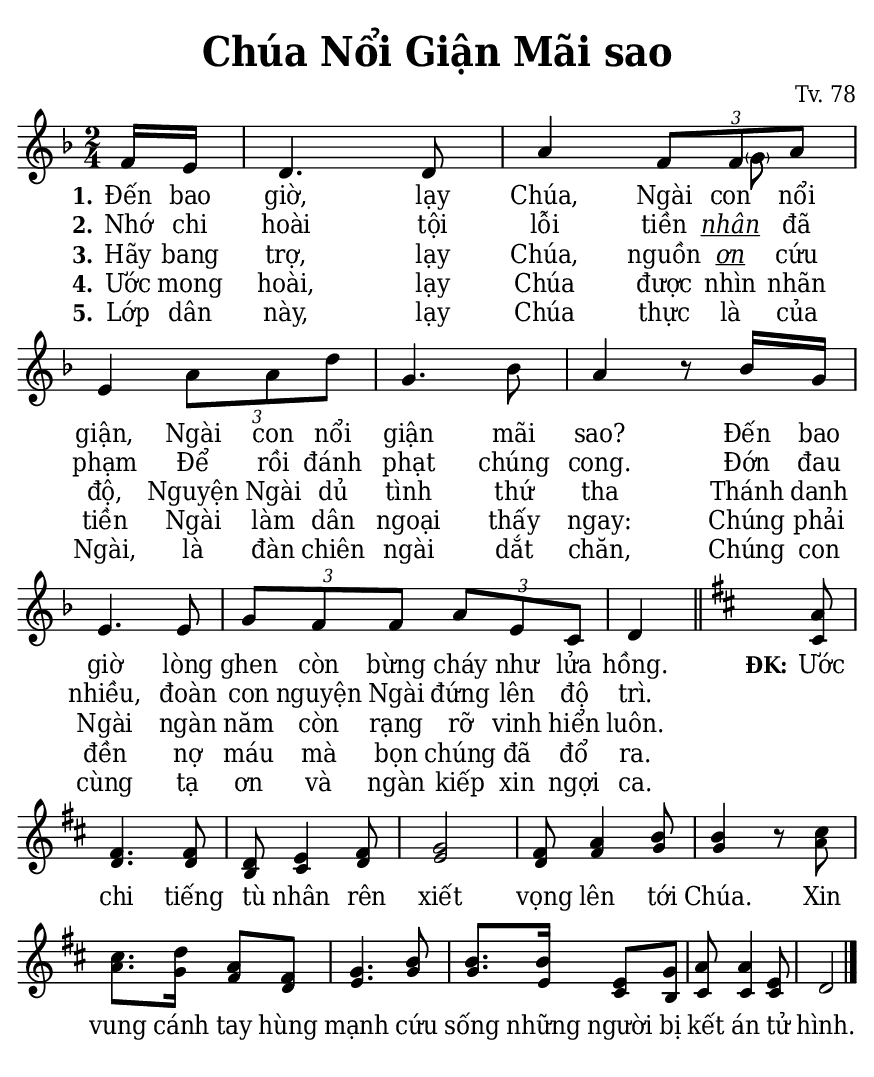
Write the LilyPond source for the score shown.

% Cài đặt chung\
\version "2.22.1"
\include "english.ly"

\header {
  title = \markup { \fontsize #1 "Chúa Nổi Giận Mãi sao" }
  composer = "Tv. 78"
  %arranger = "Lm. Kim Long"
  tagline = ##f
}

% Nhạc phiên khúc
nhacPhienKhucSop = \relative c' {
  \partial 8 f16 e |
  d4. d8 |
  a'4 \tuplet 3/2 { f8
  <<
    {
      \voiceOne
      f
    }
    \new Voice = "splitpart" {
      \voiceTwo
      \once \override NoteColumn.force-hshift = #2
      \parenthesize
      g
    }
  >>
  \oneVoice
  a } |
  e4 \tuplet 3/2 { a8 a d } |
  g,4. bf8 |
  a4 r8 bf16 g |
  e4. e8 |
  \tuplet 3/2 { g8 f f } \tuplet 3/2 { a8 e c } |
  \partial 4 d4 \bar "||"
  
  
  \set Staff.explicitKeySignatureVisibility = #end-of-line-invisible
  \set Staff.printKeyCancellation = ##f
  \key d \major
  \partial 8 a'8 |
  fs4. fs8 |
  d e4 fs8 |
  g2 |
  fs8 a4 b8 |
  b4 r8 cs |
  cs8. d16 a8 fs |
  g4. b8 |
  b8. b16 e,8 g |
  a a4 e8 |
  d2 \bar "|."
}

nhacPhienKhucAlto = \relative c' {
  r8 |
  R2*7
  r4
  
  \set Staff.explicitKeySignatureVisibility = #end-of-line-invisible
  \set Staff.printKeyCancellation = ##f
  \key d \major
  cs8 |
  d4. d8 |
  b cs4 d8 |
  e2 |
  d8 fs4 g8 |
  g4 r8 a |
  a8. g16 fs8 d |
  e4. g8 |
  g8. e16 cs8 b |
  cs cs4 cs8 |
  d2
}

% Lời phiên khúc
loiPhienKhucSop = \lyrics {
  <<
    {
      \set stanza = "1."
      Đến bao giờ, lạy Chúa, Ngài con nổi giận,
      Ngài con nổi giận mãi sao?
      Đến bao giờ lòng ghen còn bừng cháy như lửa hồng.
    }
    \new Lyrics {
	    \set associatedVoice = "beSop"
	    \set stanza = "2."
	    Nhớ chi hoài tội lỗi tiền
	    \markup { \italic \underline "nhân" }
	    đã phạm
	    Để rồi đánh phạt chúng cong.
	    Đớn đau nhiều, đoàn con nguyện Ngài đứng lên độ trì.
    }
    \new Lyrics {
	    \set associatedVoice = "beSop"
	    \set stanza = "3."
	    Hãy bang trợ, lạy Chúa, nguồn
	    \markup { \italic \underline "ơn" }
	    cứu độ, Nguyện Ngài dủ tình thứ tha
	    Thánh danh Ngài ngàn năm còn rạng rỡ vinh hiển luôn.
    }
    \new Lyrics {
	    \set associatedVoice = "beSop"
	    \set stanza = "4."
	    Ước mong hoài, lạy Chúa được nhìn nhãn tiền
	    Ngài làm dân ngoại thấy ngay:
	    Chúng phải đền nợ máu mà bọn chúng đã đổ ra.
    }
    \new Lyrics {
	    \set associatedVoice = "beSop"
	    \set stanza = "5."
	    Lớp dân này, lạy Chúa thực là của Ngài,
	    là đàn chiên ngài dắt chăn,
	    Chúng con cùng tạ ơn và ngàn kiếp xin ngợi ca.
    }
  >>
  \set stanza = "ĐK:"
  Ước chi tiếng tù nhân rên xiết
  vọng lên tới Chúa.
  Xin vung cánh tay hùng mạnh cứu sống
  những người bị kết án tử hình.
}

% Dàn trang
\paper {
  #(set-paper-size "a5")
  top-margin = 3\mm
  bottom-margin = 3\mm
  left-margin = 3\mm
  right-margin = 3\mm
  indent = #0
  #(define fonts
	 (make-pango-font-tree "Deja Vu Serif Condensed"
	 		       "Deja Vu Serif Condensed"
			       "Deja Vu Serif Condensed"
			       (/ 20 20)))
  print-page-number = ##f
  page-count = 1
}

TongNhip = {
  \key f \major \time 2/4
  \set Timing.beamExceptions = #'()
  \set Timing.baseMoment = #(ly:make-moment 1/4)
}

% Đổi kích thước nốt cho bè phụ
notBePhu =
#(define-music-function (font-size music) (number? ly:music?)
   (for-some-music
     (lambda (m)
       (if (music-is-of-type? m 'rhythmic-event)
           (begin
             (set! (ly:music-property m 'tweaks)
                   (cons `(font-size . ,font-size)
                         (ly:music-property m 'tweaks)))
             #t)
           #f))
     music)
   music)

\score {
  \new ChoirStaff <<
    \new Staff \with {
        \consists "Merge_rests_engraver"
        printPartCombineTexts = ##f
      }
      <<
      \new Voice \TongNhip \partCombine 
        \nhacPhienKhucSop
        \notBePhu -1 { \nhacPhienKhucAlto }
      \new NullVoice = beSop \nhacPhienKhucSop
      \new Lyrics \lyricsto beSop \loiPhienKhucSop
      >>
  >>
  \layout {
    %\override Staff.TimeSignature.transparent = ##t
    \override Lyrics.LyricSpace.minimum-distance = #0.6
    \override Score.BarNumber.break-visibility = ##(#f #f #f)
    \override Score.SpacingSpanner.uniform-stretching = ##t
  } 
}
